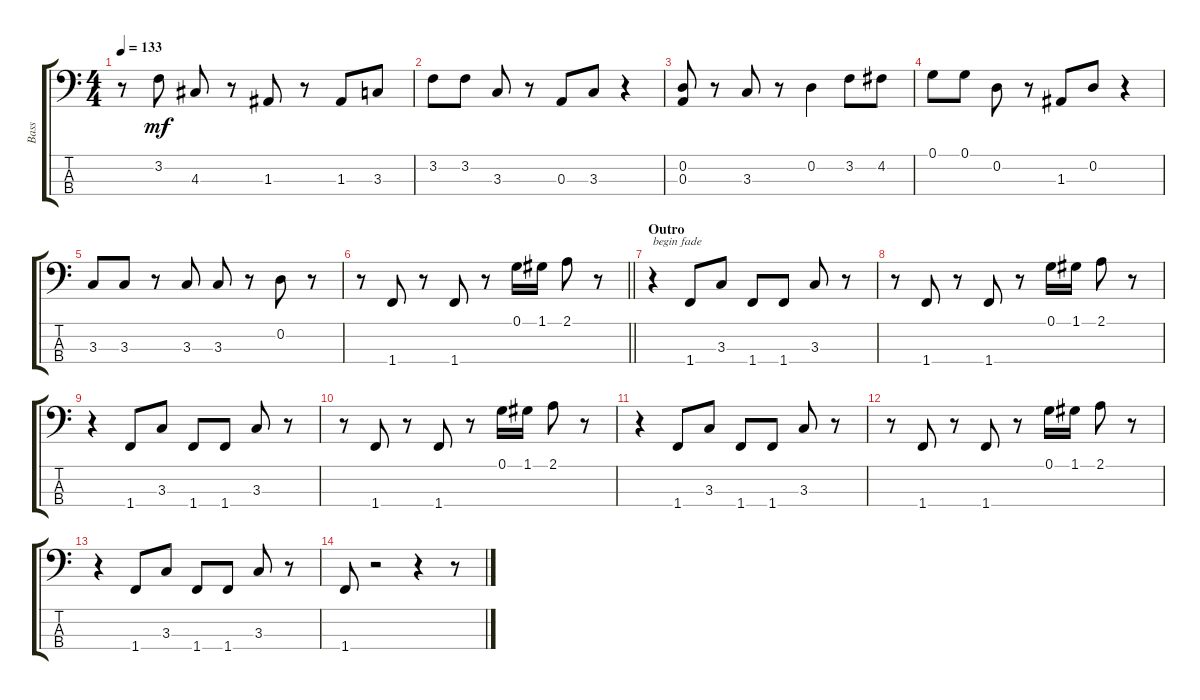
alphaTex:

\track ("Bass    " "Bass    ") {instrument electricbassfinger}
\staff {score tabs}
\tuning (G2 D2 A1 E1) {hide}
\ts (4 4)
\tempo 133
\clef f4
\ks c
r.8{dy mf} 3.2.8 4.3.8 r.8 1.3.8 r.8 1.3.8 3.3.8 |
3.2.8 3.2.8 3.3.8 r.8 0.3.8 3.3.8 r.4 |
(0.2 0.3).8 r.8 3.3.8 r.8 0.2.4 3.2.8 4.2.8 |
0.1.8 0.1.8 0.2.8 r.8 1.3.8 0.2.8 r.4 |
3.3.8 3.3.8 r.8 3.3.8 3.3.8 r.8 0.2.8 r.8 |
\barLineRight lightlight
r.8 1.4.8 r.8 1.4.8 r.8 0.1.16 1.1.16 2.1.8 r.8 |
\section ("" "Outro")
r.4{txt "begin fade" volume 14} 1.4.8 3.3.8 1.4.8 1.4.8 3.3.8 r.8 |
r.8{volume 12} 1.4.8 r.8 1.4.8 r.8 0.1.16 1.1.16 2.1.8 r.8 |
r.4{volume 10} 1.4.8 3.3.8 1.4.8 1.4.8 3.3.8 r.8 |
r.8{volume 8} 1.4.8 r.8 1.4.8 r.8 0.1.16 1.1.16 2.1.8 r.8 |
r.4{volume 6} 1.4.8 3.3.8 1.4.8 1.4.8 3.3.8 r.8 |
r.8{volume 4} 1.4.8 r.8 1.4.8 r.8 0.1.16 1.1.16 2.1.8 r.8 |
r.4{volume 2} 1.4.8 3.3.8 1.4.8{volume 0} 1.4.8 3.3.8 r.8 |
1.4.8 r.2 r.4 r.8
